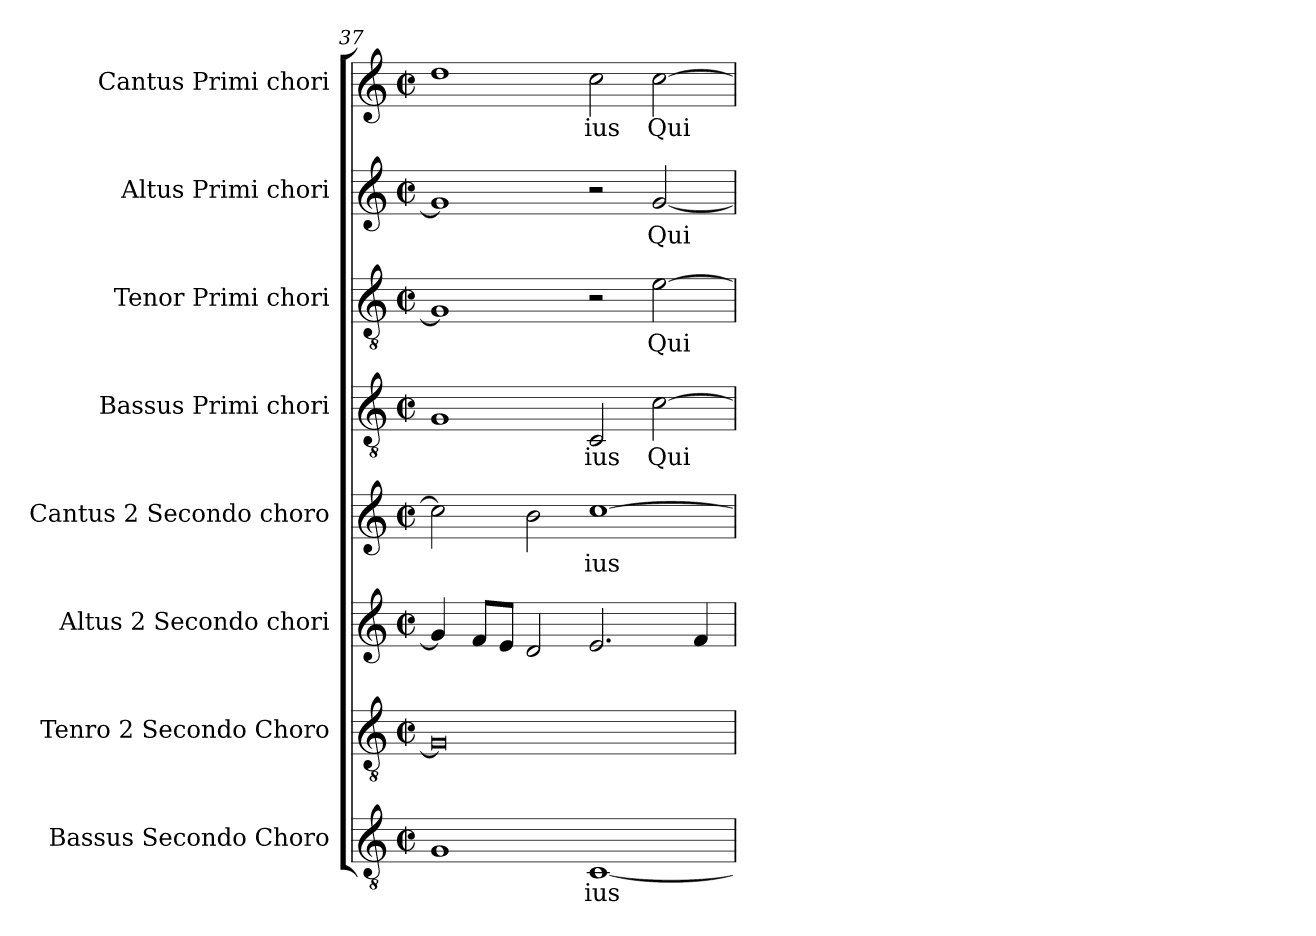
**kern	**text	**kern	**kern	**kern	**text	**kern	**text	**kern	**text	**kern	**text	**kern	**text
*part8	*part8	*part7	*part6	*part5	*part5	*part4	*part4	*part3	*part3	*part2	*part2	*part1	*part1
*staff8	*staff8	*staff7	*staff6	*staff5	*staff5	*staff4	*staff4	*staff3	*staff3	*staff2	*staff2	*staff1	*staff1
*I"Bassus  Secondo Choro	*	*I"Tenro 2  Secondo Choro	*I"Altus 2  Secondo chori	*I"Cantus 2  Secondo choro	*	*I"Bassus  Primi chori	*	*I"Tenor  Primi chori	*	*I"Altus  Primi chori	*	*I"Cantus  Primi chori	*
*I'Ch	*	*I'Ch	*I'Ch	*I'Ch	*	*I'Ch	*	*I'Ch	*	*I'Ch	*	*I'Ch	*
*clefGv2	*	*clefGv2	*clefG2	*clefG2	*	*clefGv2	*	*clefGv2	*	*clefG2	*	*clefG2	*
*M2/2	*	*M2/2	*M2/2	*M2/2	*	*M2/2	*	*M2/2	*	*M2/2	*	*M2/2	*
*met(c|)	*	*met(c|)	*met(c|)	*met(c|)	*	*met(c|)	*	*met(c|)	*	*met(c|)	*	*met(c|)	*
=37	=37	=37	=37	=37	=37	=37	=37	=37	=37	=37	=37	=37	=37
1G	.	0G]	4g/]	2cc\]	.	1G	.	1G]	.	1g]	.	1dd	.
.	.	.	8f/L	.	.	.	.	.	.	.	.	.	.
.	.	.	8e/J	.	.	.	.	.	.	.	.	.	.
.	.	.	2d/	2b\	.	.	.	.	.	.	.	.	.
!	!LO:LY:b:cj	!	!	!	!LO:LY:b:cj	!	!LO:LY:b:cj	!	!	!	!	!	!LO:LY:b:cj
[<1C	-ius	.	2.e/	[>1cc	-ius	2C/	-ius	2r	.	2r	.	2cc\	-ius
!	!	!	!	!	!	!	!LO:LY:b:cj	!	!LO:LY:b:cj	!	!LO:LY:b:cj	!	!LO:LY:b:cj
.	.	.	.	.	.	[>2c\	Qui	[>2e\	Qui	[<2g/	Qui	[>2cc\	Qui
.	.	.	4f/	.	.	.	.	.	.	.	.	.	.
=	=	=	=	=	=	=	=	=	=	=	=	=	=
*-	*-	*-	*-	*-	*-	*-	*-	*-	*-	*-	*-	*-	*-
